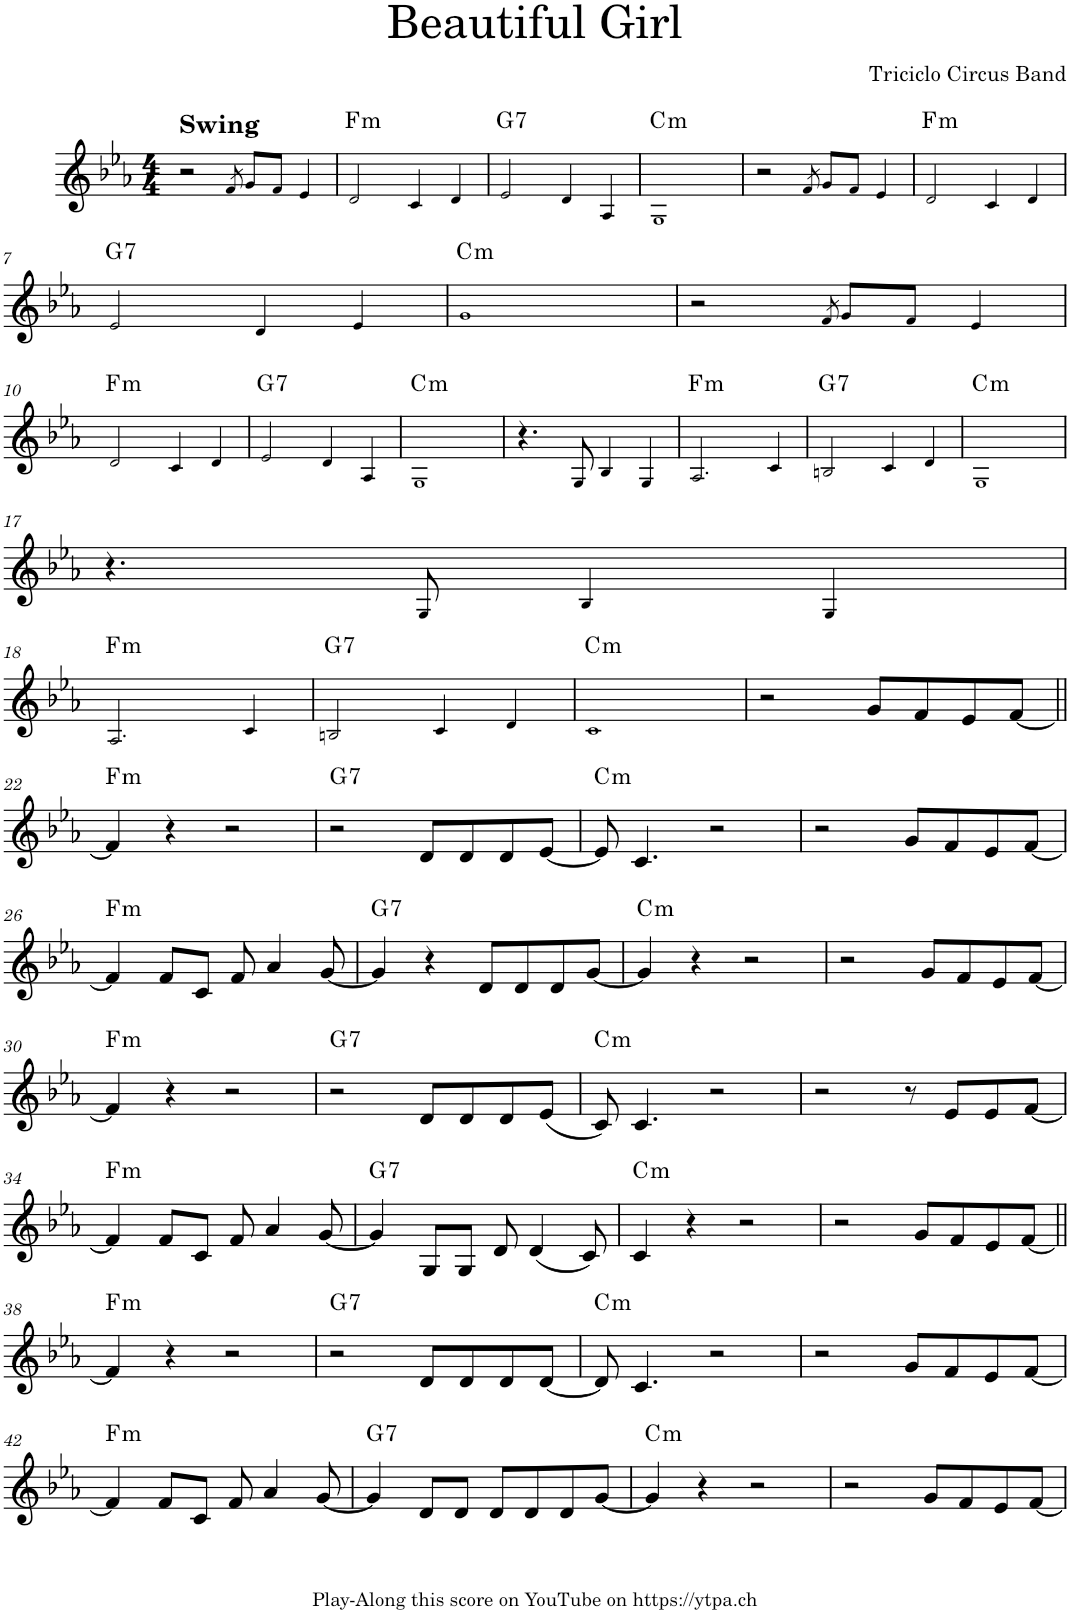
**kern	**harte
*part1	*part1
*staff1	*
*I"Piano	*
*I'Pno.	*
*clefG2	*
*k[b-e-a-]	*
*M4/4	*
=1	=1
!LO:TX:a:B:t=Swing	!
2r	.
8qf/	.
8g!/L	.
8f!/J	.
4e-!/	.
=2	=2
!	!LO:H:kt=m
2d!/	F:min
4c!/	.
4d!/	.
=3	=3
!	!LO:H:kt=7
2e-!/	G:7
4d!/	.
4A-!/	.
=4	=4
!	!LO:H:kt=m
1G!	C:min
=5	=5
2r	.
8qf/	.
8g!/L	.
8f!/J	.
4e-!/	.
=6	=6
!	!LO:H:kt=m
2d!/	F:min
4c!/	.
4d!/	.
!!LO:LB:g=z
=7	=7
!	!LO:H:kt=7
2e-!/	G:7
4d!/	.
4e-!/	.
=8	=8
!	!LO:H:kt=m
1g!	C:min
=9	=9
2r	.
8qf/	.
8g!/L	.
8f!/J	.
4e-!/	.
!!LO:LB:g=z
=10	=10
!	!LO:H:kt=m
2d!/	F:min
4c!/	.
4d!/	.
=11	=11
!	!LO:H:kt=7
2e-!/	G:7
4d!/	.
4A-!/	.
=12	=12
!	!LO:H:kt=m
1G!	C:min
=13	=13
4.r	.
8G!/	.
4B-!/	.
4G!/	.
=14	=14
!	!LO:H:kt=m
2.A-!/	F:min
4c!/	.
=15	=15
!	!LO:H:kt=7
2Bn!/	G:7
4c!/	.
4d!/	.
=16	=16
!	!LO:H:kt=m
1G!	C:min
!!LO:LB:g=z
=17	=17
4.r	.
8G!/	.
4B-!/	.
4G!/	.
!!LO:LB:g=z
=18	=18
!	!LO:H:kt=m
2.A-!/	F:min
4c!/	.
=19	=19
!	!LO:H:kt=7
2Bn!/	G:7
4c!/	.
4d!/	.
=20	=20
!	!LO:H:kt=m
1c!	C:min
=21	=21
2r	.
8g/L	.
8f/	.
8e-/	.
[8f/J	.
!!LO:LB:g=z
=22||	=22||
!	!LO:H:kt=m
4f/]	F:min
4r	.
2r	.
=23	=23
!	!LO:H:kt=7
2r	G:7
8d/L	.
8d/	.
8d/	.
[8e-/J	.
=24	=24
!	!LO:H:kt=m
8e-/]	C:min
4.c/	.
2r	.
=25	=25
2r	.
8g/L	.
8f/	.
8e-/	.
[8f/J	.
!!LO:LB:g=z
=26	=26
!	!LO:H:kt=m
4f/]	F:min
8f/L	.
8c/J	.
8f/	.
4a-/	.
[8g/	.
=27	=27
!	!LO:H:kt=7
4g/]	G:7
4r	.
8d/L	.
8d/	.
8d/	.
[8g/J	.
=28	=28
!	!LO:H:kt=m
4g/]	C:min
4r	.
2r	.
=29	=29
2r	.
8g/L	.
8f/	.
8e-/	.
[8f/J	.
!!LO:LB:g=z
=30	=30
!	!LO:H:kt=m
4f/]	F:min
4r	.
2r	.
=31	=31
!	!LO:H:kt=7
2r	G:7
8d/L	.
8d/	.
8d/	.
(8e-/J	.
=32	=32
!	!LO:H:kt=m
8c/)	C:min
4.c/	.
2r	.
=33	=33
2r	.
8r	.
8e-/L	.
8e-/	.
[8f/J	.
!!LO:LB:g=z
=34	=34
!	!LO:H:kt=m
4f/]	F:min
8f/L	.
8c/J	.
8f/	.
4a-/	.
[8g/	.
=35	=35
!	!LO:H:kt=7
4g/]	G:7
8G/L	.
8G/J	.
8d/	.
(4d/	.
8c/)	.
=36	=36
!	!LO:H:kt=m
4c/	C:min
4r	.
2r	.
=37	=37
2r	.
8g/L	.
8f/	.
8e-/	.
[8f/J	.
!!LO:LB:g=z
=38||	=38||
!	!LO:H:kt=m
4f/]	F:min
4r	.
2r	.
=39	=39
!	!LO:H:kt=7
2r	G:7
8d/L	.
8d/	.
8d/	.
[8d/J	.
=40	=40
!	!LO:H:kt=m
8d/]	C:min
4.c/	.
2r	.
=41	=41
2r	.
8g/L	.
8f/	.
8e-/	.
[8f/J	.
!!LO:LB:g=z
=42	=42
!	!LO:H:kt=m
4f/]	F:min
8f/L	.
8c/J	.
8f/	.
4a-/	.
[8g/	.
=43	=43
!	!LO:H:kt=7
4g/]	G:7
8d/L	.
8d/J	.
8d/L	.
8d/	.
8d/	.
[8g/J	.
=44	=44
!	!LO:H:kt=m
4g/]	C:min
4r	.
2r	.
=45	=45
2r	.
8g/L	.
8f/	.
8e-/	.
[8f/J	.
=	=
*-	*-
